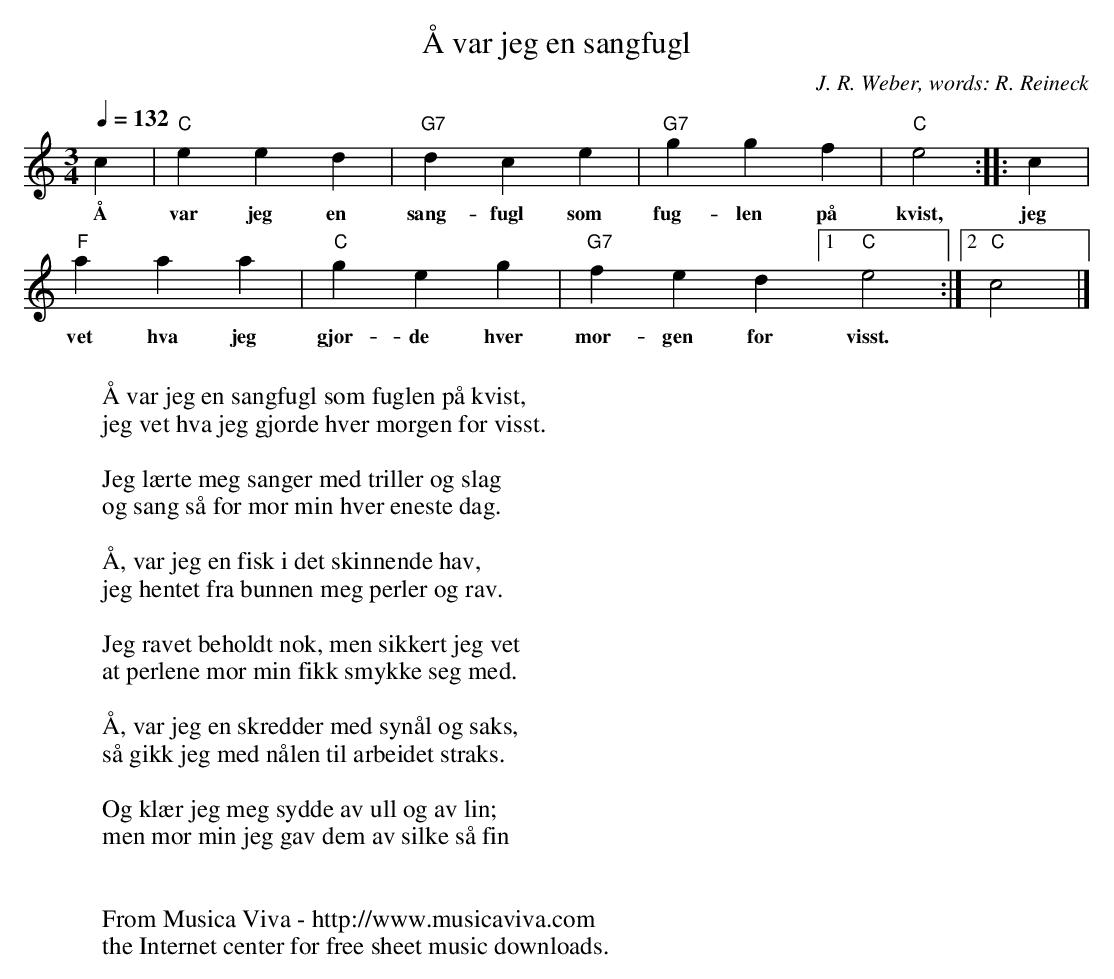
X:1
T:\AA var jeg en sangfugl
C:J. R. Weber, words: R. Reineck
M:3/4
L:1/4
Q:1/4=132
K:C
c|"C"eed|"G7"dce|"G7"ggf|"C"e2::c|
w:\AA var jeg en sang-fugl som fug-len p\aa kvist, jeg
"F"aaa|"C"geg|"G7"fed[1"C"e2:|[2"C"c2|]
w:vet hva jeg gjor-de hver mor-gen for visst.
W:
W:\AA var jeg en sangfugl som fuglen p\aa kvist,
W:jeg vet hva jeg gjorde hver morgen for visst.
W:
W:Jeg l\aerte meg sanger med triller og slag
W:og sang s\aa for mor min hver eneste dag.
W:
W:\AA, var jeg en fisk i det skinnende hav,
W:jeg hentet fra bunnen meg perler og rav.
W:
W:Jeg ravet beholdt nok, men sikkert jeg vet
W:at perlene mor min fikk smykke seg med.
W:
W:\AA, var jeg en skredder med syn\aal og saks,
W:s\aa gikk jeg med n\aalen til arbeidet straks.
W:
W:Og kl\aer jeg meg sydde av ull og av lin;
W:men mor min jeg gav dem av silke s\aa fin
W:
W:
W:  From Musica Viva - http://www.musicaviva.com
W:  the Internet center for free sheet music downloads.
